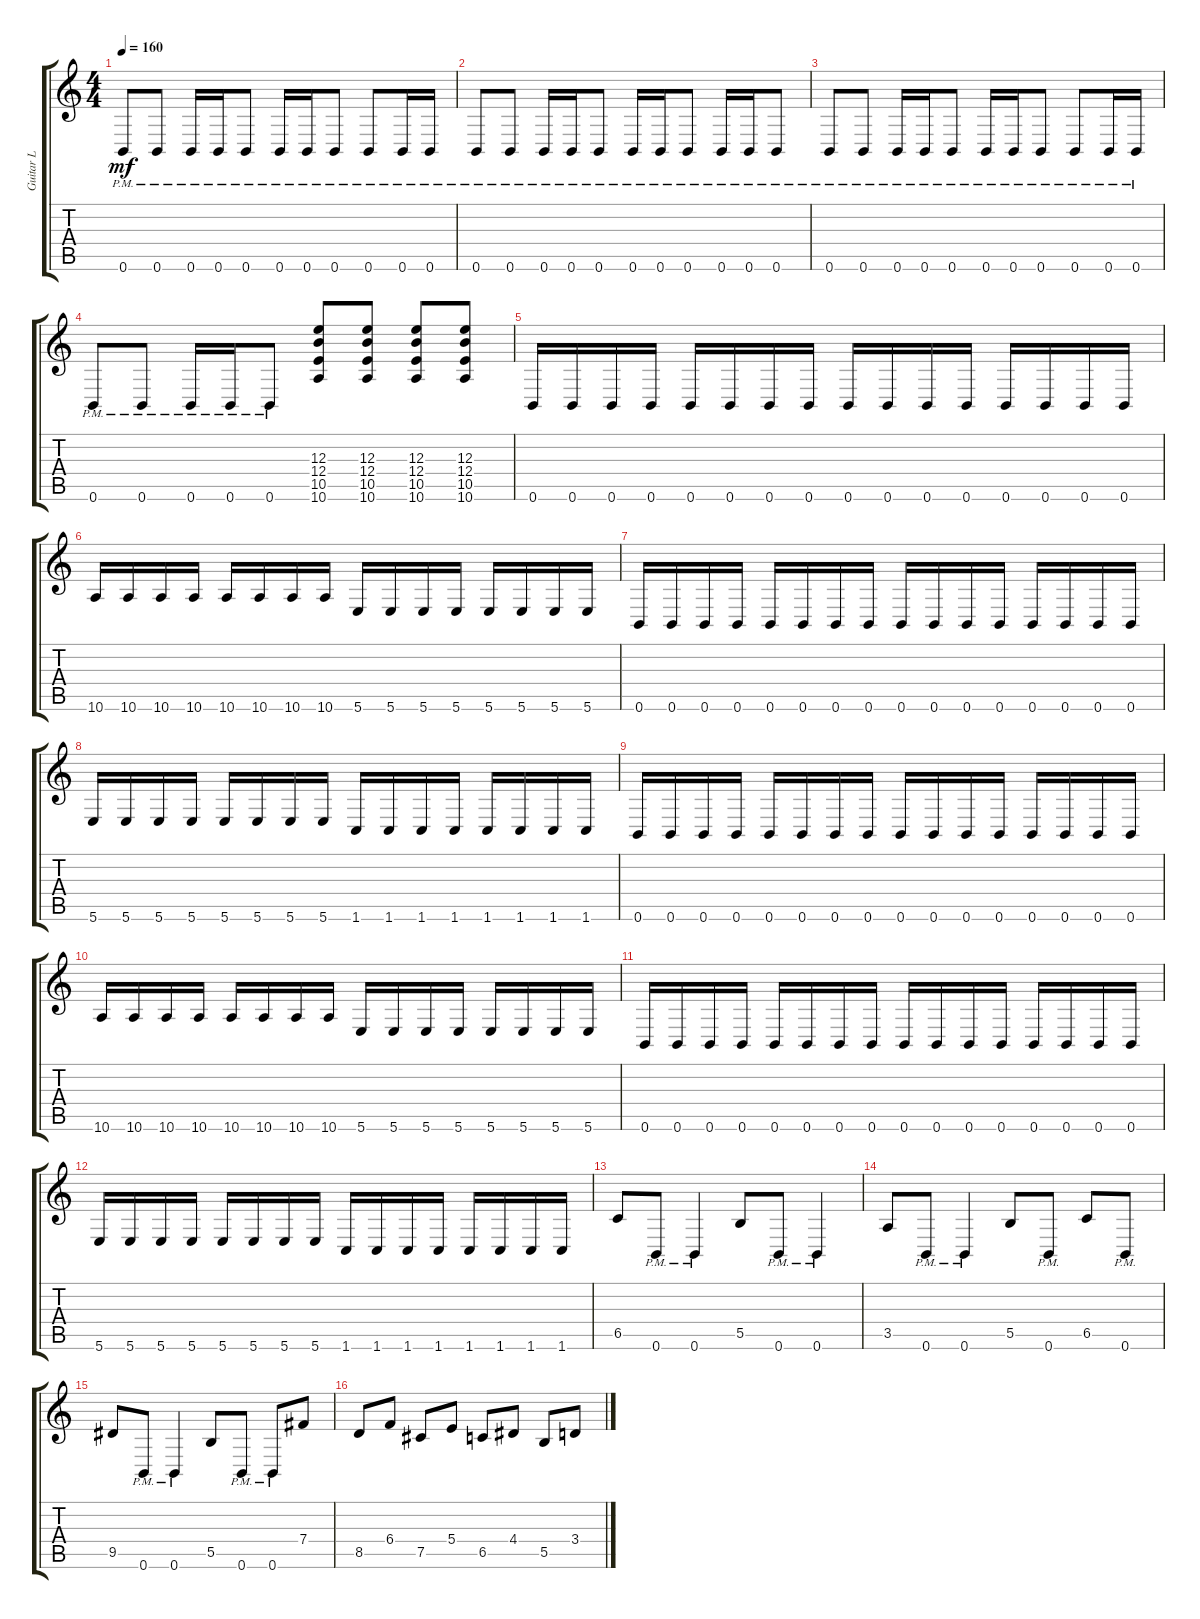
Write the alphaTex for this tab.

\track ("Guitar L" "Guitar L") {instrument distortionguitar}
\staff {score tabs}
\tuning (Db4 Ab3 E3 B2 Gb2 B1) {hide}
\ts (4 4)
\tempo 160
\clef g2
\ks c
0.6{pm}.8{dy mf} 0.6{pm}.8 0.6{pm}.16 0.6{pm}.16 0.6{pm}.8 0.6{pm}.16 0.6{pm}.16 0.6{pm}.8 0.6{pm}.8 0.6{pm}.16 0.6{pm}.16 |
0.6{pm}.8 0.6{pm}.8 0.6{pm}.16 0.6{pm}.16 0.6{pm}.8 0.6{pm}.16 0.6{pm}.16 0.6{pm}.8 0.6{pm}.16 0.6{pm}.16 0.6{pm}.8 |
0.6{pm}.8 0.6{pm}.8 0.6{pm}.16 0.6{pm}.16 0.6{pm}.8 0.6{pm}.16 0.6{pm}.16 0.6{pm}.8 0.6{pm}.8 0.6{pm}.16 0.6{pm}.16 |
0.6{pm}.8 0.6{pm}.8 0.6{pm}.16 0.6{pm}.16 0.6{pm}.8 (12.3 12.4 10.5 10.6).8 (12.3 12.4 10.5 10.6).8 (12.3 12.4 10.5 10.6).8 (12.3 12.4 10.5 10.6).8 |
0.6.16 0.6.16 0.6.16 0.6.16 0.6.16 0.6.16 0.6.16 0.6.16 0.6.16 0.6.16 0.6.16 0.6.16 0.6.16 0.6.16 0.6.16 0.6.16 |
10.6.16 10.6.16 10.6.16 10.6.16 10.6.16 10.6.16 10.6.16 10.6.16 5.6.16 5.6.16 5.6.16 5.6.16 5.6.16 5.6.16 5.6.16 5.6.16 |
0.6.16 0.6.16 0.6.16 0.6.16 0.6.16 0.6.16 0.6.16 0.6.16 0.6.16 0.6.16 0.6.16 0.6.16 0.6.16 0.6.16 0.6.16 0.6.16 |
5.6.16 5.6.16 5.6.16 5.6.16 5.6.16 5.6.16 5.6.16 5.6.16 1.6.16 1.6.16 1.6.16 1.6.16 1.6.16 1.6.16 1.6.16 1.6.16 |
0.6.16 0.6.16 0.6.16 0.6.16 0.6.16 0.6.16 0.6.16 0.6.16 0.6.16 0.6.16 0.6.16 0.6.16 0.6.16 0.6.16 0.6.16 0.6.16 |
10.6.16 10.6.16 10.6.16 10.6.16 10.6.16 10.6.16 10.6.16 10.6.16 5.6.16 5.6.16 5.6.16 5.6.16 5.6.16 5.6.16 5.6.16 5.6.16 |
0.6.16 0.6.16 0.6.16 0.6.16 0.6.16 0.6.16 0.6.16 0.6.16 0.6.16 0.6.16 0.6.16 0.6.16 0.6.16 0.6.16 0.6.16 0.6.16 |
5.6.16 5.6.16 5.6.16 5.6.16 5.6.16 5.6.16 5.6.16 5.6.16 1.6.16 1.6.16 1.6.16 1.6.16 1.6.16 1.6.16 1.6.16 1.6.16 |
6.5.8 0.6{pm}.8 0.6{pm}.4 5.5.8 0.6{pm}.8 0.6{pm}.4 |
3.5.8 0.6{pm}.8 0.6{pm}.4 5.5.8 0.6{pm}.8 6.5.8 0.6{pm}.8 |
9.5.8 0.6{pm}.8 0.6{pm}.4 5.5.8 0.6{pm}.8 0.6{pm}.8 7.4.8 |
8.5.8 6.4.8 7.5.8 5.4.8 6.5.8 4.4.8 5.5.8 3.4.8
